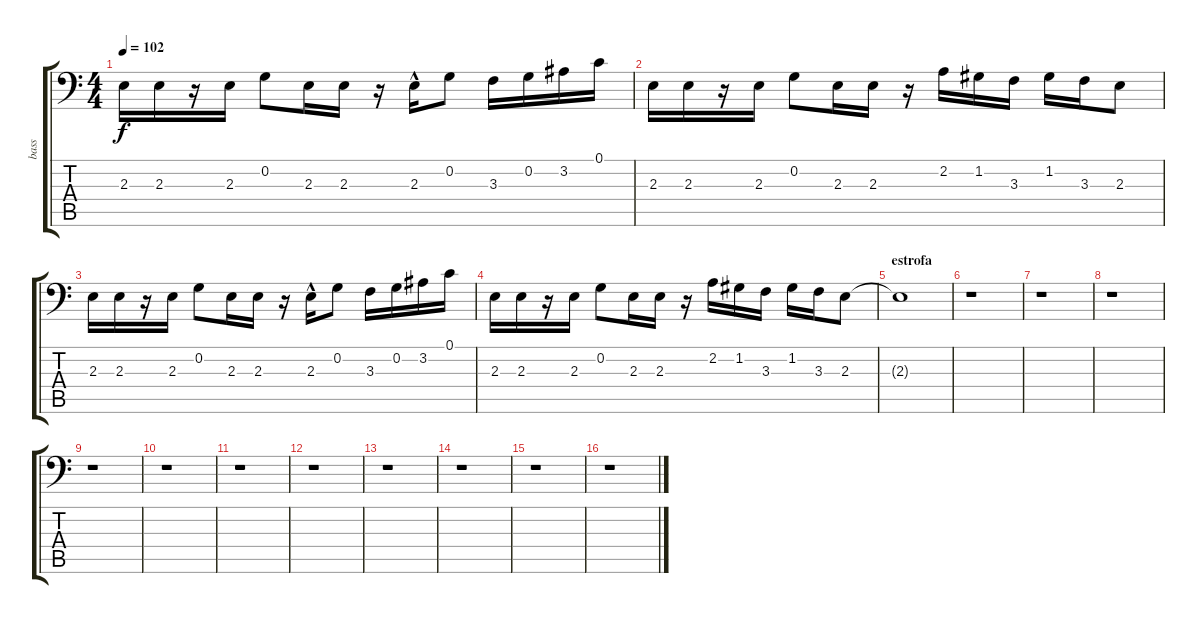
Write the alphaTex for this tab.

\track ("bass" "bass") {instrument electricbassfinger}
\staff {score tabs}
\tuning (C3 G2 D2 A1 E1 B0) {hide}
\ts (4 4)
\tempo 102
\clef f4
\ks c
2.3.16{dy f} 2.3.16 r.16 2.3.16 0.2.8 2.3.16 2.3.16 r.16 2.3{hac}.16 0.2.8 3.3.16 0.2.16 3.2.16 0.1.16 |
2.3.16 2.3.16 r.16 2.3.16 0.2.8 2.3.16 2.3.16 r.16 2.2.16 1.2.16 3.3.16 1.2.16 3.3.16 2.3.8 |
2.3.16 2.3.16 r.16 2.3.16 0.2.8 2.3.16 2.3.16 r.16 2.3{hac}.16 0.2.8 3.3.16 0.2.16 3.2.16 0.1.16 |
2.3.16 2.3.16 r.16 2.3.16 0.2.8 2.3.16 2.3.16 r.16 2.2.16 1.2.16 3.3.16 1.2.16 3.3.16 2.3.8 |
\section ("" "estrofa")
2.3{t}.1 |
r.1 |
r.1 |
r.1 |
r.1 |
r.1 |
r.1 |
r.1 |
r.1 |
r.1 |
r.1 |
r.1
